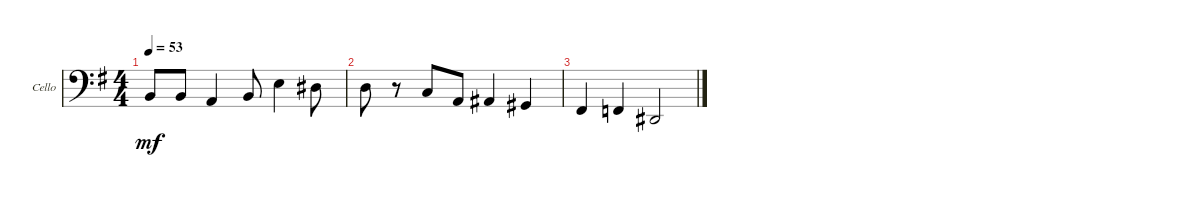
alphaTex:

\defaultSystemsLayout 4
\bracketExtendMode groupsimilarinstruments
\firstSystemTrackNameOrientation horizontal
\otherSystemsTrackNameOrientation horizontal
\track ("Cello" "Cello") {instrument cello}
\staff {score}
\tuning (A3 D3 G2 C2)
\ts (4 4)
\tempo 53
\clef f4
\ks eminor
11.4.8{dy mf} 4.3.8 2.3.4 4.3.8 2.2.4 1.2.8 |
0.2.8 r.8 5.3.8 2.3.8 3.3.4 1.3.4 |
6.4.4 5.4.4 3.4.2
